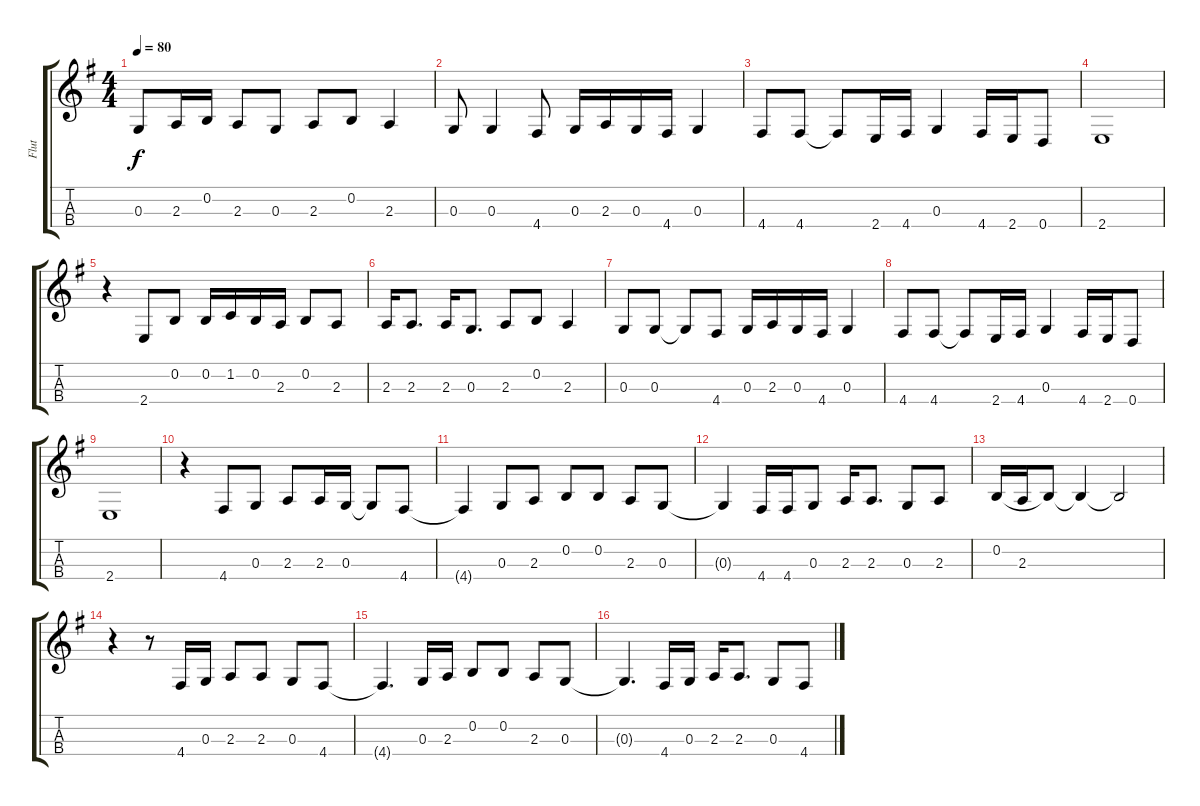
\track ("Flut" "Flut") {instrument flute}
\staff {score tabs}
\tuning (E4 B3 G3 D3) {hide}
\ts (4 4)
\tempo 80
\clef g2
\ks g
0.3.8{dy f} 2.3.16 0.2.16 2.3.8 0.3.8 2.3.8 0.2.8 2.3.4 |
0.3.8 0.3.4 4.4.8 0.3.16 2.3.16 0.3.16 4.4.16 0.3.4 |
4.4.8 4.4.8 4.4{t}.8 2.4.16 4.4.16 0.3.4 4.4.16 2.4.16 0.4.8 |
2.4.1 |
r.4 2.4.8 0.2.8 0.2.16 1.2.16 0.2.16 2.3.16 0.2.8 2.3.8 |
2.3.16 2.3.8{d} 2.3.16 0.3.8{d} 2.3.8 0.2.8 2.3.4 |
0.3.8 0.3.8 0.3{t}.8 4.4.8 0.3.16 2.3.16 0.3.16 4.4.16 0.3.4 |
4.4.8 4.4.8 4.4{t}.8 2.4.16 4.4.16 0.3.4 4.4.16 2.4.16 0.4.8 |
2.4.1 |
r.4 4.4.8 0.3.8 2.3.8 2.3.16 0.3.16 0.3{t}.8 4.4.8 |
4.4{t}.4 0.3.8 2.3.8 0.2.8 0.2.8 2.3.8 0.3.8 |
0.3{t}.4 4.4.16 4.4.16 0.3.8 2.3.16 2.3.8{d} 0.3.8 2.3.8 |
0.2.16 2.3.16 0.2{t}.8 0.2{t}.4 0.2{t}.2 |
r.4 r.8 4.4.16 0.3.16 2.3.8 2.3.8 0.3.8 4.4.8 |
4.4{t}.4{d} 0.3.16 2.3.16 0.2.8 0.2.8 2.3.8 0.3.8 |
0.3{t}.4{d} 4.4.16 0.3.16 2.3.16 2.3.8{d} 0.3.8 4.4.8
